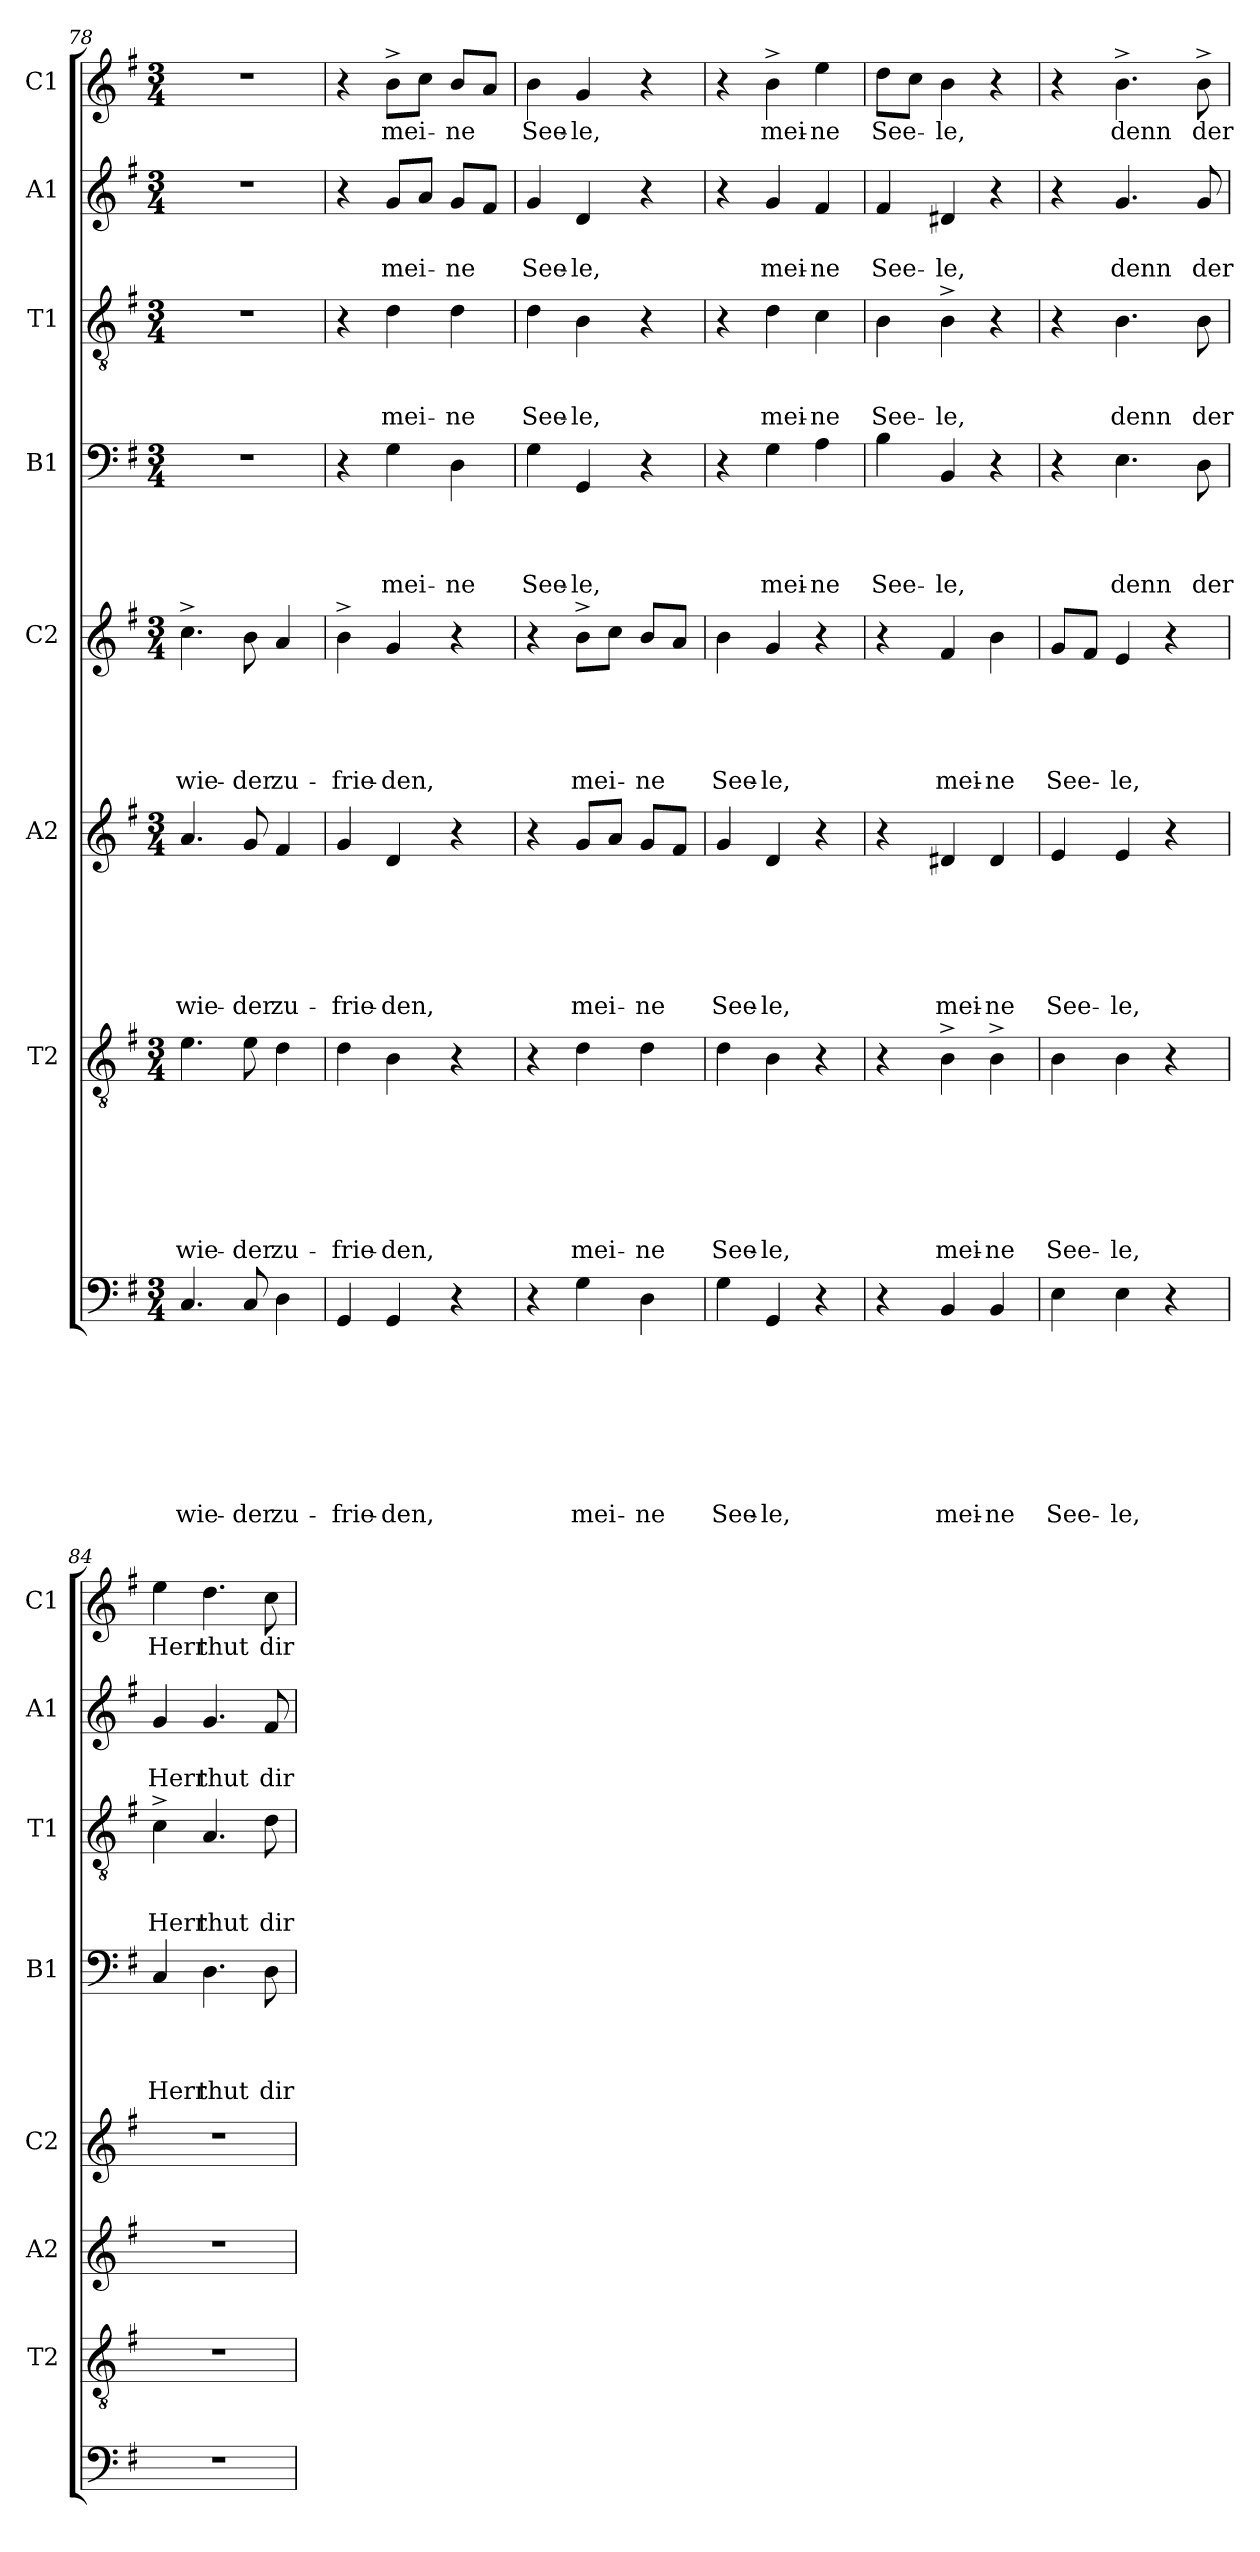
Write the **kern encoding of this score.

**kern	**text	**text	**text	**text	**text	**text	**text	**text	**kern	**text	**text	**text	**text	**text	**text	**text	**kern	**text	**text	**text	**text	**text	**text	**kern	**text	**text	**text	**text	**text	**kern	**text	**text	**text	**text	**kern	**text	**text	**text	**kern	**text	**text	**kern	**text
*part8	*part8	*part8	*part8	*part8	*part8	*part8	*part8	*part8	*part7	*part7	*part7	*part7	*part7	*part7	*part7	*part7	*part6	*part6	*part6	*part6	*part6	*part6	*part6	*part5	*part5	*part5	*part5	*part5	*part5	*part4	*part4	*part4	*part4	*part4	*part3	*part3	*part3	*part3	*part2	*part2	*part2	*part1	*part1
*staff8	*staff8	*staff8	*staff8	*staff8	*staff8	*staff8	*staff8	*staff8	*staff7	*staff7	*staff7	*staff7	*staff7	*staff7	*staff7	*staff7	*staff6	*staff6	*staff6	*staff6	*staff6	*staff6	*staff6	*staff5	*staff5	*staff5	*staff5	*staff5	*staff5	*staff4	*staff4	*staff4	*staff4	*staff4	*staff3	*staff3	*staff3	*staff3	*staff2	*staff2	*staff2	*staff1	*staff1
*	*	*	*	*	*	*	*	*	*I"T2	*	*	*	*	*	*	*	*I"A2	*	*	*	*	*	*	*I"C2	*	*	*	*	*	*I"B1	*	*	*	*	*I"T1	*	*	*	*I"A1	*	*	*I"C1	*
*	*	*	*	*	*	*	*	*	*I'T2	*	*	*	*	*	*	*	*I'A2	*	*	*	*	*	*	*I'C2	*	*	*	*	*	*I'B1	*	*	*	*	*I'T1	*	*	*	*I'A1	*	*	*I'C1	*
*clefF4	*	*	*	*	*	*	*	*	*clefGv2	*	*	*	*	*	*	*	*clefG2	*	*	*	*	*	*	*clefG2	*	*	*	*	*	*clefF4	*	*	*	*	*clefGv2	*	*	*	*clefG2	*	*	*clefG2	*
*k[f#]	*	*	*	*	*	*	*	*	*k[f#]	*	*	*	*	*	*	*	*k[f#]	*	*	*	*	*	*	*k[f#]	*	*	*	*	*	*k[f#]	*	*	*	*	*k[f#]	*	*	*	*k[f#]	*	*	*k[f#]	*
*G:	*	*	*	*	*	*	*	*	*G:	*	*	*	*	*	*	*	*G:	*	*	*	*	*	*	*G:	*	*	*	*	*	*G:	*	*	*	*	*G:	*	*	*	*G:	*	*	*G:	*
*M3/4	*	*	*	*	*	*	*	*	*M3/4	*	*	*	*	*	*	*	*M3/4	*	*	*	*	*	*	*M3/4	*	*	*	*	*	*M3/4	*	*	*	*	*M3/4	*	*	*	*M3/4	*	*	*M3/4	*
=78	=78	=78	=78	=78	=78	=78	=78	=78	=78	=78	=78	=78	=78	=78	=78	=78	=78	=78	=78	=78	=78	=78	=78	=78	=78	=78	=78	=78	=78	=78	=78	=78	=78	=78	=78	=78	=78	=78	=78	=78	=78	=78	=78
!	!	!	!	!	!	!	!	!LO:LY:b	!	!	!	!	!	!	!	!LO:LY:b	!	!	!	!	!	!	!LO:LY:b	!	!	!	!	!	!LO:LY:b	!LO:N:vis=1	!	!	!	!	!LO:N:vis=1	!	!	!	!LO:N:vis=1	!	!	!LO:N:vis=1	!
4.C/	.	.	.	.	.	.	.	wie-	4.e\	.	.	.	.	.	.	wie-	4.a/	.	.	.	.	.	wie-	4.cc^>\	.	.	.	.	wie-	2.r	.	.	.	.	2.r	.	.	.	2.r	.	.	2.r	.
!	!	!	!	!	!	!	!	!LO:LY:b	!	!	!	!	!	!	!	!LO:LY:b	!	!	!	!	!	!	!LO:LY:b	!	!	!	!	!	!LO:LY:b	!	!	!	!	!	!	!	!	!	!	!	!	!	!
8C/	.	.	.	.	.	.	.	-der	8e\	.	.	.	.	.	.	-der	8g/	.	.	.	.	.	-der	8b\	.	.	.	.	-der	.	.	.	.	.	.	.	.	.	.	.	.	.	.
!	!	!	!	!	!	!	!	!LO:LY:b	!	!	!	!	!	!	!	!LO:LY:b	!	!	!	!	!	!	!LO:LY:b	!	!	!	!	!	!LO:LY:b	!	!	!	!	!	!	!	!	!	!	!	!	!	!
4D\	.	.	.	.	.	.	.	zu-	4d\	.	.	.	.	.	.	zu-	4f#/	.	.	.	.	.	zu-	4a/	.	.	.	.	zu-	.	.	.	.	.	.	.	.	.	.	.	.	.	.
=79	=79	=79	=79	=79	=79	=79	=79	=79	=79	=79	=79	=79	=79	=79	=79	=79	=79	=79	=79	=79	=79	=79	=79	=79	=79	=79	=79	=79	=79	=79	=79	=79	=79	=79	=79	=79	=79	=79	=79	=79	=79	=79	=79
!	!	!	!	!	!	!	!	!LO:LY:b	!	!	!	!	!	!	!	!LO:LY:b	!	!	!	!	!	!	!LO:LY:b	!	!	!	!	!	!LO:LY:b	!	!	!	!	!	!	!	!	!	!	!	!	!	!
4GG/	.	.	.	.	.	.	.	-frie-	4d\	.	.	.	.	.	.	-frie-	4g/	.	.	.	.	.	-frie-	4b^>\	.	.	.	.	-frie-	4r	.	.	.	.	4r	.	.	.	4r	.	.	4r	.
!	!	!	!	!	!	!	!	!LO:LY:b:rj	!	!	!	!	!	!	!	!LO:LY:b:rj	!	!	!	!	!	!	!LO:LY:b:rj	!	!	!	!	!	!LO:LY:b:rj	!	!	!	!	!LO:LY:b	!	!	!	!LO:LY:b	!	!	!LO:LY:b	!	!LO:LY:b
4GG/	.	.	.	.	.	.	.	-den,	4B\	.	.	.	.	.	.	-den,	4d/	.	.	.	.	.	-den,	4g/	.	.	.	.	-den,	4G\	.	.	.	mei-	4d\	.	.	mei-	8g/L	.	mei-	8b^>\L	mei-
.	.	.	.	.	.	.	.	.	.	.	.	.	.	.	.	.	.	.	.	.	.	.	.	.	.	.	.	.	.	.	.	.	.	.	.	.	.	.	8a/J	.	.	8cc\J	.
!	!	!	!	!	!	!	!	!	!	!	!	!	!	!	!	!	!	!	!	!	!	!	!	!	!	!	!	!	!	!	!	!	!	!LO:LY:b	!	!	!	!LO:LY:b	!	!	!LO:LY:b	!	!LO:LY:b
4r	.	.	.	.	.	.	.	.	4r	.	.	.	.	.	.	.	4r	.	.	.	.	.	.	4r	.	.	.	.	.	4D\	.	.	.	-ne	4d\	.	.	-ne	8g/L	.	-ne	8b/L	-ne
.	.	.	.	.	.	.	.	.	.	.	.	.	.	.	.	.	.	.	.	.	.	.	.	.	.	.	.	.	.	.	.	.	.	.	.	.	.	.	8f#/J	.	.	8a/J	.
=80	=80	=80	=80	=80	=80	=80	=80	=80	=80	=80	=80	=80	=80	=80	=80	=80	=80	=80	=80	=80	=80	=80	=80	=80	=80	=80	=80	=80	=80	=80	=80	=80	=80	=80	=80	=80	=80	=80	=80	=80	=80	=80	=80
!	!	!	!	!	!	!	!	!	!	!	!	!	!	!	!	!	!	!	!	!	!	!	!	!	!	!	!	!	!	!	!	!	!	!LO:LY:b	!	!	!	!LO:LY:b	!	!	!LO:LY:b	!	!LO:LY:b
4r	.	.	.	.	.	.	.	.	4r	.	.	.	.	.	.	.	4r	.	.	.	.	.	.	4r	.	.	.	.	.	4G\	.	.	.	See-	4d\	.	.	See-	4g/	.	See-	4b\	See-
!	!	!	!	!	!	!	!	!LO:LY:b	!	!	!	!	!	!	!	!LO:LY:b	!	!	!	!	!	!	!LO:LY:b	!	!	!	!	!	!LO:LY:b	!	!	!	!	!LO:LY:b:rj	!	!	!	!LO:LY:b:rj	!	!	!LO:LY:b:rj	!	!LO:LY:b:rj
4G\	.	.	.	.	.	.	.	mei-	4d\	.	.	.	.	.	.	mei-	8g/L	.	.	.	.	.	mei-	8b^>\L	.	.	.	.	mei-	4GG/	.	.	.	-le,	4B\	.	.	-le,	4d/	.	-le,	4g/	-le,
.	.	.	.	.	.	.	.	.	.	.	.	.	.	.	.	.	8a/J	.	.	.	.	.	.	8cc\J	.	.	.	.	.	.	.	.	.	.	.	.	.	.	.	.	.	.	.
!	!	!	!	!	!	!	!	!LO:LY:b	!	!	!	!	!	!	!	!LO:LY:b	!	!	!	!	!	!	!LO:LY:b	!	!	!	!	!	!LO:LY:b	!	!	!	!	!	!	!	!	!	!	!	!	!	!
4D\	.	.	.	.	.	.	.	-ne	4d\	.	.	.	.	.	.	-ne	8g/L	.	.	.	.	.	-ne	8b/L	.	.	.	.	-ne	4r	.	.	.	.	4r	.	.	.	4r	.	.	4r	.
.	.	.	.	.	.	.	.	.	.	.	.	.	.	.	.	.	8f#/J	.	.	.	.	.	.	8a/J	.	.	.	.	.	.	.	.	.	.	.	.	.	.	.	.	.	.	.
=81	=81	=81	=81	=81	=81	=81	=81	=81	=81	=81	=81	=81	=81	=81	=81	=81	=81	=81	=81	=81	=81	=81	=81	=81	=81	=81	=81	=81	=81	=81	=81	=81	=81	=81	=81	=81	=81	=81	=81	=81	=81	=81	=81
!	!	!	!	!	!	!	!	!LO:LY:b	!	!	!	!	!	!	!	!LO:LY:b	!	!	!	!	!	!	!LO:LY:b	!	!	!	!	!	!LO:LY:b	!	!	!	!	!	!	!	!	!	!	!	!	!	!
4G\	.	.	.	.	.	.	.	See-	4d\	.	.	.	.	.	.	See-	4g/	.	.	.	.	.	See-	4b\	.	.	.	.	See-	4r	.	.	.	.	4r	.	.	.	4r	.	.	4r	.
!	!	!	!	!	!	!	!	!LO:LY:b	!	!	!	!	!	!	!	!LO:LY:b	!	!	!	!	!	!	!LO:LY:b	!	!	!	!	!	!LO:LY:b	!	!	!	!	!LO:LY:b	!	!	!	!LO:LY:b	!	!	!LO:LY:b	!	!LO:LY:b
4GG/	.	.	.	.	.	.	.	-le,	4B\	.	.	.	.	.	.	-le,	4d/	.	.	.	.	.	-le,	4g/	.	.	.	.	-le,	4G\	.	.	.	mei-	4d\	.	.	mei-	4g/	.	mei-	4b^>\	mei-
!	!	!	!	!	!	!	!	!	!	!	!	!	!	!	!	!	!	!	!	!	!	!	!	!	!	!	!	!	!	!	!	!	!	!LO:LY:b:rj	!	!	!	!LO:LY:b:rj	!	!	!LO:LY:b:rj	!	!LO:LY:b:rj
4r	.	.	.	.	.	.	.	.	4r	.	.	.	.	.	.	.	4r	.	.	.	.	.	.	4r	.	.	.	.	.	4A\	.	.	.	-ne	4c\	.	.	-ne	4f#/	.	-ne	4ee\	-ne
=82	=82	=82	=82	=82	=82	=82	=82	=82	=82	=82	=82	=82	=82	=82	=82	=82	=82	=82	=82	=82	=82	=82	=82	=82	=82	=82	=82	=82	=82	=82	=82	=82	=82	=82	=82	=82	=82	=82	=82	=82	=82	=82	=82
!	!	!	!	!	!	!	!	!	!	!	!	!	!	!	!	!	!	!	!	!	!	!	!	!	!	!	!	!	!	!	!	!	!	!LO:LY:b	!	!	!	!LO:LY:b	!	!	!LO:LY:b	!	!LO:LY:b
4r	.	.	.	.	.	.	.	.	4r	.	.	.	.	.	.	.	4r	.	.	.	.	.	.	4r	.	.	.	.	.	4B\	.	.	.	See-	4B\	.	.	See-	4f#/	.	See-	8dd\L	See-
.	.	.	.	.	.	.	.	.	.	.	.	.	.	.	.	.	.	.	.	.	.	.	.	.	.	.	.	.	.	.	.	.	.	.	.	.	.	.	.	.	.	8cc\J	.
!	!	!	!	!	!	!	!	!LO:LY:b	!	!	!	!	!	!	!	!LO:LY:b	!	!	!	!	!	!	!LO:LY:b	!	!	!	!	!	!LO:LY:b	!	!	!	!	!LO:LY:b	!	!	!	!LO:LY:b	!	!	!LO:LY:b	!	!LO:LY:b
4BB/	.	.	.	.	.	.	.	mei-	4B^>\	.	.	.	.	.	.	mei-	4d#X/	.	.	.	.	.	mei-	4f#/	.	.	.	.	mei-	4BB/	.	.	.	-le,	4B^>\	.	.	-le,	4d#X/	.	-le,	4b\	-le,
!	!	!	!	!	!	!	!	!LO:LY:b:rj	!	!	!	!	!	!	!	!LO:LY:b:rj	!	!	!	!	!	!	!LO:LY:b:rj	!	!	!	!	!	!LO:LY:b:rj	!	!	!	!	!	!	!	!	!	!	!	!	!	!
4BB/	.	.	.	.	.	.	.	-ne	4B^>\	.	.	.	.	.	.	-ne	4d#/	.	.	.	.	.	-ne	4b\	.	.	.	.	-ne	4r	.	.	.	.	4r	.	.	.	4r	.	.	4r	.
=83	=83	=83	=83	=83	=83	=83	=83	=83	=83	=83	=83	=83	=83	=83	=83	=83	=83	=83	=83	=83	=83	=83	=83	=83	=83	=83	=83	=83	=83	=83	=83	=83	=83	=83	=83	=83	=83	=83	=83	=83	=83	=83	=83
!	!	!	!	!	!	!	!	!LO:LY:b	!	!	!	!	!	!	!	!LO:LY:b	!	!	!	!	!	!	!LO:LY:b	!	!	!	!	!	!LO:LY:b	!	!	!	!	!	!	!	!	!	!	!	!	!	!
4E\	.	.	.	.	.	.	.	See-	4B\	.	.	.	.	.	.	See-	4e/	.	.	.	.	.	See-	8g/L	.	.	.	.	See-	4r	.	.	.	.	4r	.	.	.	4r	.	.	4r	.
.	.	.	.	.	.	.	.	.	.	.	.	.	.	.	.	.	.	.	.	.	.	.	.	8f#/J	.	.	.	.	.	.	.	.	.	.	.	.	.	.	.	.	.	.	.
!	!	!	!	!	!	!	!	!LO:LY:b	!	!	!	!	!	!	!	!LO:LY:b	!	!	!	!	!	!	!LO:LY:b	!	!	!	!	!	!LO:LY:b	!	!	!	!	!LO:LY:b	!	!	!	!LO:LY:b	!	!	!LO:LY:b	!	!LO:LY:b
4E\	.	.	.	.	.	.	.	-le,	4B\	.	.	.	.	.	.	-le,	4e/	.	.	.	.	.	-le,	4e/	.	.	.	.	-le,	4.E\	.	.	.	denn	4.B\	.	.	denn	4.g/	.	denn	4.b^>\	denn
4r	.	.	.	.	.	.	.	.	4r	.	.	.	.	.	.	.	4r	.	.	.	.	.	.	4r	.	.	.	.	.	.	.	.	.	.	.	.	.	.	.	.	.	.	.
!	!	!	!	!	!	!	!	!	!	!	!	!	!	!	!	!	!	!	!	!	!	!	!	!	!	!	!	!	!	!	!	!	!	!LO:LY:b	!	!	!	!LO:LY:b	!	!	!LO:LY:b	!	!LO:LY:b
.	.	.	.	.	.	.	.	.	.	.	.	.	.	.	.	.	.	.	.	.	.	.	.	.	.	.	.	.	.	8D\	.	.	.	der	8B\	.	.	der	8g/	.	der	8b^>\	der
!!LO:LB:g=z
=84	=84	=84	=84	=84	=84	=84	=84	=84	=84	=84	=84	=84	=84	=84	=84	=84	=84	=84	=84	=84	=84	=84	=84	=84	=84	=84	=84	=84	=84	=84	=84	=84	=84	=84	=84	=84	=84	=84	=84	=84	=84	=84	=84
!LO:N:vis=1	!	!	!	!	!	!	!	!	!LO:N:vis=1	!	!	!	!	!	!	!	!LO:N:vis=1	!	!	!	!	!	!	!LO:N:vis=1	!	!	!	!	!	!	!	!	!	!LO:LY:b	!	!	!	!LO:LY:b	!	!	!LO:LY:b	!	!LO:LY:b
2.r	.	.	.	.	.	.	.	.	2.r	.	.	.	.	.	.	.	2.r	.	.	.	.	.	.	2.r	.	.	.	.	.	4C/	.	.	.	Herr	4c^>\	.	.	Herr	4g/	.	Herr	4ee\	Herr
!	!	!	!	!	!	!	!	!	!	!	!	!	!	!	!	!	!	!	!	!	!	!	!	!	!	!	!	!	!	!	!	!	!	!LO:LY:b	!	!	!	!LO:LY:b	!	!	!LO:LY:b	!	!LO:LY:b
.	.	.	.	.	.	.	.	.	.	.	.	.	.	.	.	.	.	.	.	.	.	.	.	.	.	.	.	.	.	4.D\	.	.	.	thut	4.A/	.	.	thut	4.g/	.	thut	4.dd\	thut
!	!	!	!	!	!	!	!	!	!	!	!	!	!	!	!	!	!	!	!	!	!	!	!	!	!	!	!	!	!	!	!	!	!	!LO:LY:b	!	!	!	!LO:LY:b	!	!	!LO:LY:b	!	!LO:LY:b
.	.	.	.	.	.	.	.	.	.	.	.	.	.	.	.	.	.	.	.	.	.	.	.	.	.	.	.	.	.	8D\	.	.	.	dir	8d\	.	.	dir	8f#/	.	dir	8cc\	dir
=	=	=	=	=	=	=	=	=	=	=	=	=	=	=	=	=	=	=	=	=	=	=	=	=	=	=	=	=	=	=	=	=	=	=	=	=	=	=	=	=	=	=	=
*-	*-	*-	*-	*-	*-	*-	*-	*-	*-	*-	*-	*-	*-	*-	*-	*-	*-	*-	*-	*-	*-	*-	*-	*-	*-	*-	*-	*-	*-	*-	*-	*-	*-	*-	*-	*-	*-	*-	*-	*-	*-	*-	*-
